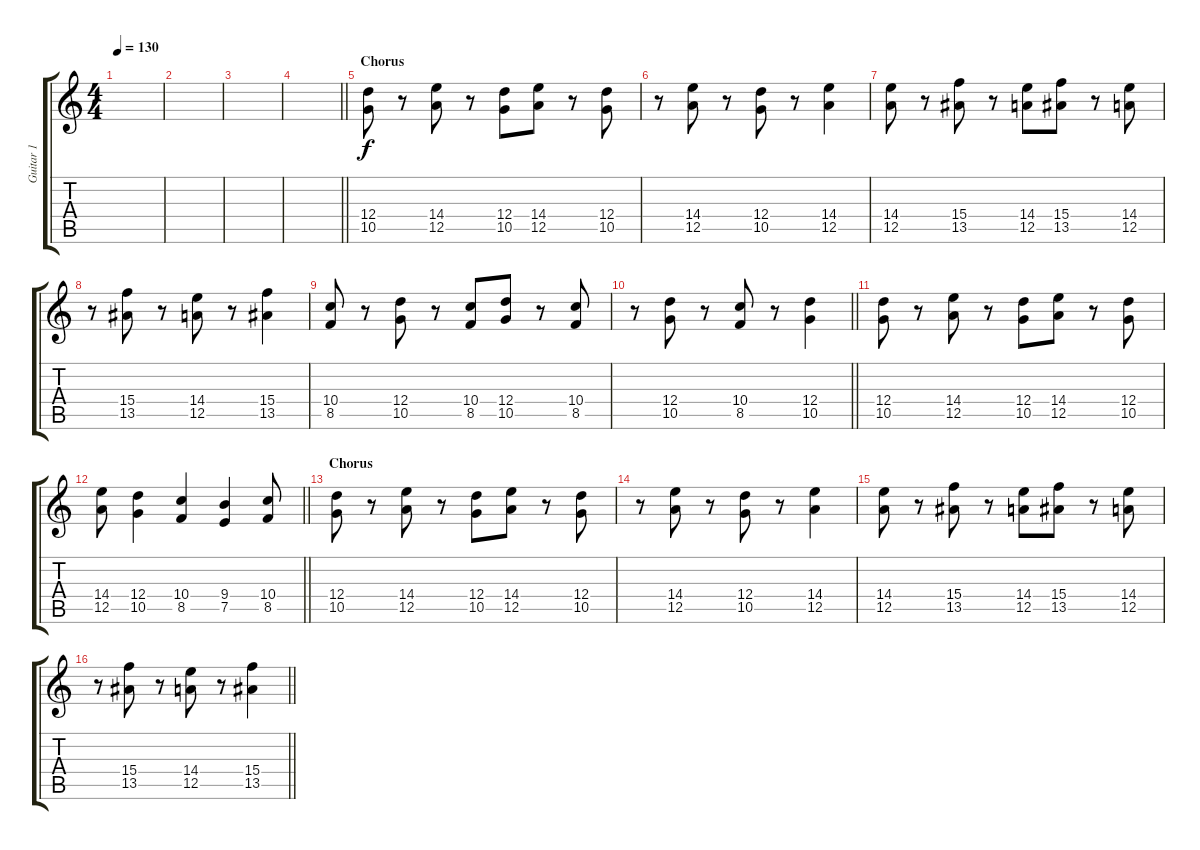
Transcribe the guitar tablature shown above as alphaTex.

\track ("Guitar 1" "Guitar 1") {instrument overdrivenguitar}
\staff {score tabs}
\tuning (E4 B3 G3 D3 A2 E2) {hide}
\ts (4 4)
\tempo 130
\clef g2
\ks c
|
|
|
\barLineRight lightlight
|
\section ("" "Chorus")
(12.4 10.5).8{volume 14 balance 4 instrument overdrivenguitar} r.8 (14.4 12.5).8 r.8 (12.4 10.5).8 (14.4 12.5).8 r.8 (12.4 10.5).8 |
r.8 (14.4 12.5).8 r.8 (12.4 10.5).8 r.8 (14.4 12.5).4 |
(14.4 12.5).8 r.8 (15.4 13.5).8 r.8 (14.4 12.5).8 (15.4 13.5).8 r.8 (14.4 12.5).8 |
r.8 (15.4 13.5).8 r.8 (14.4 12.5).8 r.8 (15.4 13.5).4 |
(10.4 8.5).8 r.8 (12.4 10.5).8 r.8 (10.4 8.5).8 (12.4 10.5).8 r.8 (10.4 8.5).8 |
\barLineRight lightlight
r.8 (12.4 10.5).8 r.8 (10.4 8.5).8 r.8 (12.4 10.5).4 |
(12.4 10.5).8 r.8 (14.4 12.5).8 r.8 (12.4 10.5).8 (14.4 12.5).8 r.8 (12.4 10.5).8 |
\barLineRight lightlight
(14.4 12.5).8 (12.4 10.5).4 (10.4 8.5).4 (9.4 7.5).4 (10.4 8.5).8 |
\section ("" "Chorus")
(12.4 10.5).8 r.8 (14.4 12.5).8 r.8 (12.4 10.5).8 (14.4 12.5).8 r.8 (12.4 10.5).8 |
r.8 (14.4 12.5).8 r.8 (12.4 10.5).8 r.8 (14.4 12.5).4 |
(14.4 12.5).8 r.8 (15.4 13.5).8 r.8 (14.4 12.5).8 (15.4 13.5).8 r.8 (14.4 12.5).8 |
\barLineRight lightlight
r.8 (15.4 13.5).8 r.8 (14.4 12.5).8 r.8 (15.4 13.5).4
